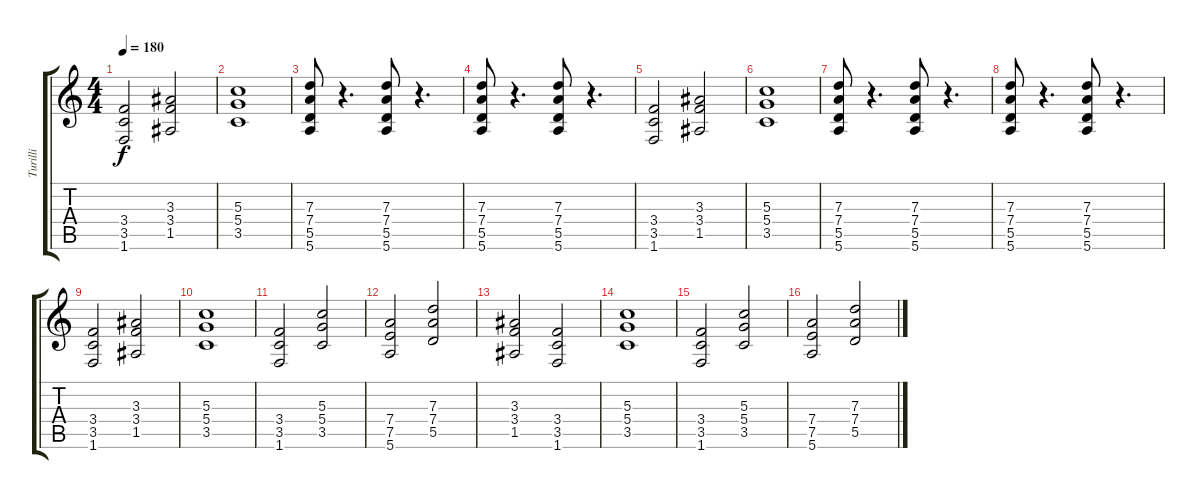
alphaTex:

\track ("Turilli" "Turilli") {instrument distortionguitar}
\staff {score tabs}
\tuning (E4 B3 G3 D3 A2 E2) {hide}
\ts (4 4)
\tempo 180
\clef g2
\ks c
(3.4 3.5 1.6).2{dy f} (3.3 3.4 1.5).2 |
(5.3 5.4 3.5).1 |
(7.3 7.4 5.5 5.6).8 r.4{d} (7.3 7.4 5.5 5.6).8 r.4{d} |
(7.3 7.4 5.5 5.6).8 r.4{d} (7.3 7.4 5.5 5.6).8 r.4{d} |
(3.4 3.5 1.6).2 (3.3 3.4 1.5).2 |
(5.3 5.4 3.5).1 |
(7.3 7.4 5.5 5.6).8 r.4{d} (7.3 7.4 5.5 5.6).8 r.4{d} |
(7.3 7.4 5.5 5.6).8 r.4{d} (7.3 7.4 5.5 5.6).8 r.4{d} |
(3.4 3.5 1.6).2 (3.3 3.4 1.5).2 |
(5.3 5.4 3.5).1 |
(3.4 3.5 1.6).2 (5.3 5.4 3.5).2 |
(7.4 7.5 5.6).2 (7.3 7.4 5.5).2 |
(3.3 3.4 1.5).2 (3.4 3.5 1.6).2 |
(5.3 5.4 3.5).1 |
(3.4 3.5 1.6).2 (5.3 5.4 3.5).2 |
(7.4 7.5 5.6).2 (7.3 7.4 5.5).2
